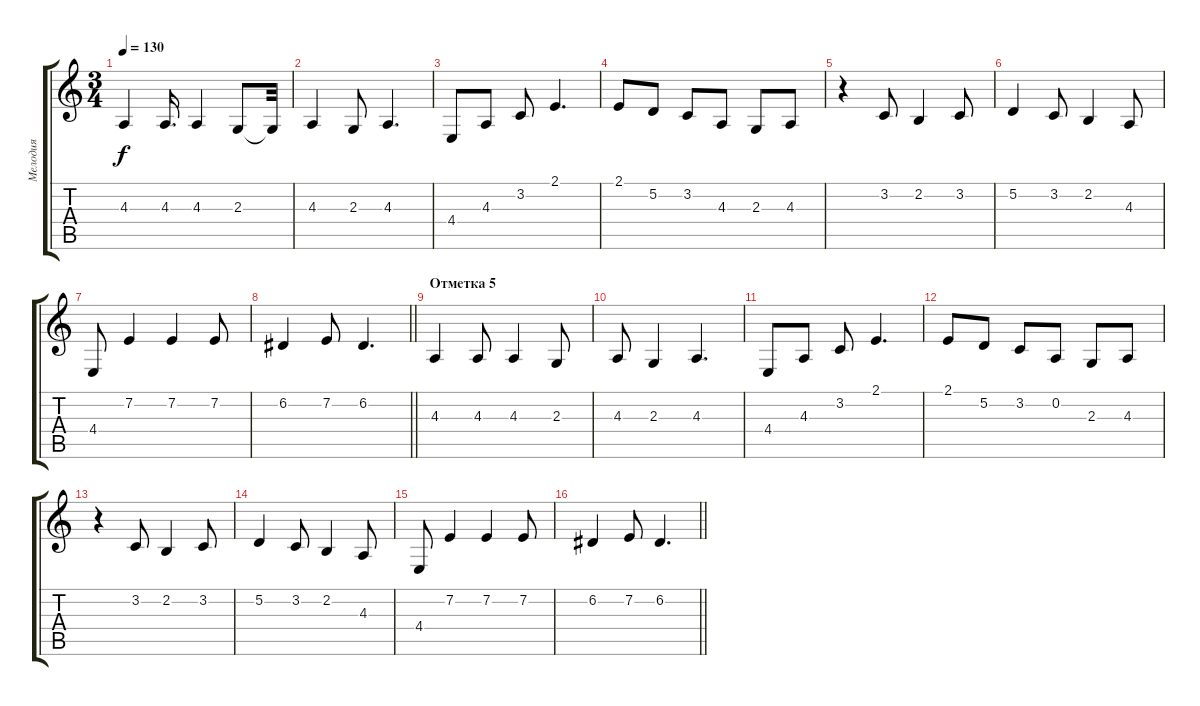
\track ("Мелодия" "Мелодия") {instrument choiraahs}
\staff {score tabs}
\tuning (D4 A3 F3 C3 G2 D2) {hide}
\ts (3 4)
\tempo 130
\clef g2
\ks c
4.3.4{dy f} 4.3.16{d} 4.3.4 2.3.8 2.3{t}.32 |
4.3.4 2.3.8 4.3.4{d} |
4.4.8 4.3.8 3.2.8 2.1.4{d} |
2.1.8 5.2.8 3.2.8 4.3.8 2.3.8 4.3.8 |
r.4 3.2.8 2.2.4 3.2.8 |
5.2.4 3.2.8 2.2.4 4.3.8 |
4.4.8 7.2.4 7.2.4 7.2.8 |
\barLineRight lightlight
6.2.4 7.2.8 6.2.4{d} |
\section ("" "Отметка 5")
4.3.4 4.3.8 4.3.4 2.3.8 |
4.3.8 2.3.4 4.3.4{d} |
4.4.8 4.3.8 3.2.8 2.1.4{d} |
2.1.8 5.2.8 3.2.8 0.2.8 2.3.8 4.3.8 |
r.4 3.2.8 2.2.4 3.2.8 |
5.2.4 3.2.8 2.2.4 4.3.8 |
4.4.8 7.2.4 7.2.4 7.2.8 |
\barLineRight lightlight
6.2.4 7.2.8 6.2.4{d}
